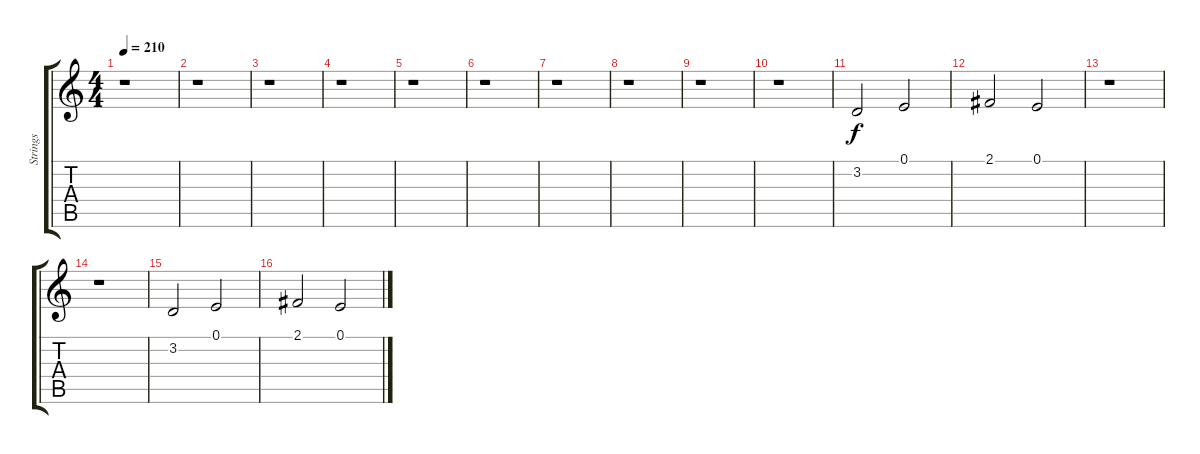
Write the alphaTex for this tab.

\track ("Strings" "Strings") {instrument synthstrings1}
\staff {score tabs}
\tuning (E4 B3 G3 D3 A2 E2) {hide}
\ts (4 4)
\tempo 210
\clef g2
\ks c
r.1{dy f} |
r.1 |
r.1 |
r.1 |
r.1 |
r.1 |
r.1 |
r.1 |
r.1 |
r.1 |
3.2.2 0.1.2 |
2.1.2 0.1.2 |
r.1 |
r.1 |
3.2.2 0.1.2 |
2.1.2 0.1.2
